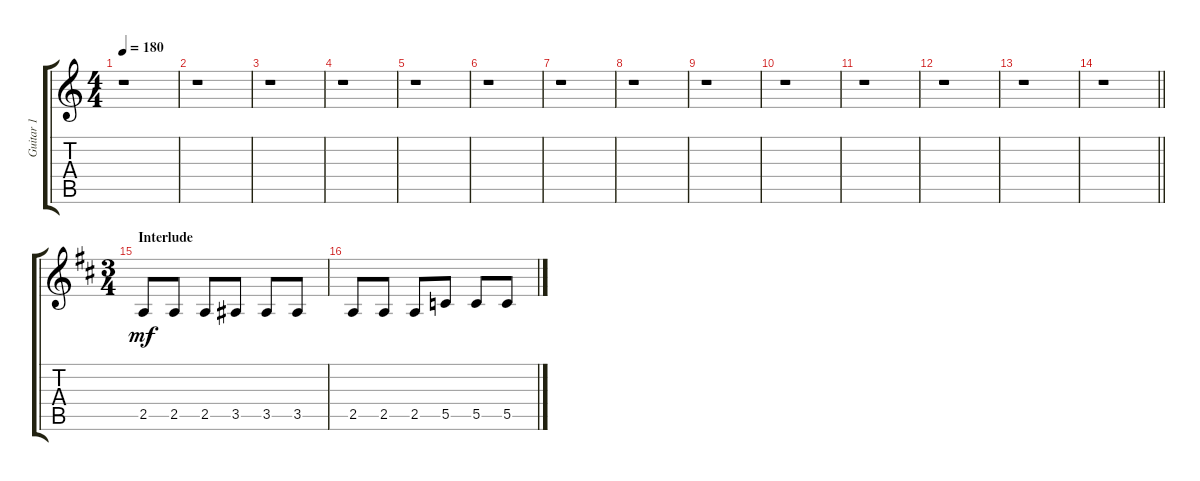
\track ("Guitar 1" "Guitar 1") {instrument distortionguitar}
\staff {score tabs}
\tuning (D4 A3 F3 C3 G2 C2) {hide}
\ts (4 4)
\tempo 180
\clef g2
\ks c
r.1{dy ff} |
r.1 |
r.1 |
r.1 |
r.1 |
r.1 |
r.1 |
r.1 |
r.1 |
r.1 |
r.1 |
r.1 |
r.1 |
\barLineRight lightlight
r.1 |
\ts (3 4)
\section ("" "Interlude")
\ks d
2.5.8{dy mf} 2.5.8 2.5.8 3.5.8 3.5.8 3.5.8 |
2.5.8 2.5.8 2.5.8 5.5.8 5.5.8 5.5.8
